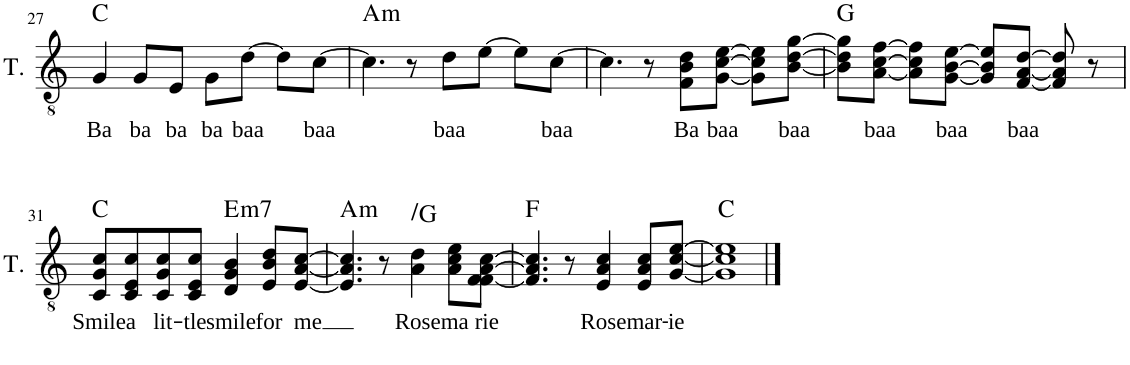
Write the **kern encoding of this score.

**kern	**text	**harte
*part1	*part1	*part1
*staff1	*staff1	*
*I"Tenor	*	*
*I'T.	*	*
!!LO:PB:g=z
*clefGv2	*	*
*k[]	*	*
*M4/4	*	*
=27	=27	=27
!	!LO:LY:b	!
4G/	Ba	C:maj
!	!LO:LY:b	!
8G/L	ba	.
!	!LO:LY:b	!
8E/J	ba	.
!	!LO:LY:b	!
8G\L	ba	.
!	!LO:LY:b	!
[8d\J	baa	.
8d\L]	.	.
!	!LO:LY:b	!
[8c\J	baa	.
=28	=28	=28
!	!	!LO:H:kt=m
4.c\]	.	A:min
8r	.	.
!	!LO:LY:b	!
8d\L	baa	.
[8e\J	.	.
8e\L]	.	.
!	!LO:LY:b	!
[8c\J	baa	.
=29	=29	=29
4.c\]	.	.
8r	.	.
!	!LO:LY:b	!
8F\ 8B\ 8d\L	Ba	.
!	!LO:LY:b	!
[8G\ [8c\ [8e\J	baa	.
8G\] 8c\] 8e\]L	.	.
!	!LO:LY:b	!
[8B\ [8d\ [8g\J	baa	.
=30	=30	=30
8B\] 8d\] 8g\]L	.	G:maj
!	!LO:LY:b	!
[8A\ [8c\ [8f\J	baa	.
8A\] 8c\] 8f\]L	.	.
!	!LO:LY:b	!
[8G\ [8B\ [8e\J	-baa	.
8G/] 8B/] 8e/]L	.	.
!	!LO:LY:b	!
[8F/ [8A/ [8d/J	baa	.
8F/] 8A/] 8d/]	.	.
8r	.	.
!!LO:LB:g=z
=31	=31	=31
!	!LO:LY:b	!
8C/ 8G/ 8c/L	Smile	C:maj
!	!LO:LY:b	!
8C/ 8E/ 8c/	a	.
!	!LO:LY:b	!
8C/ 8G/ 8c/	lit-	.
!	!LO:LY:b	!
8C/ 8E/ 8c/J	-tle	.
!	!LO:LY:b	!LO:H:kt=m7
4D/ 4G/ 4B/	smile	E:min7
!	!LO:LY:b	!
8E/ 8B/ 8d/L	for	.
!	!LO:LY:b	!
[8E/ [8A/ [8c/J	me	.
=32	=32	=32
!	!	!LO:H:kt=m
4.E/] 4.A/] 4.c/]	.	A:min
8r	.	.
!	!LO:LY:b	!LO:H:kt=N.C.
4A\ 4d\	Rose-	N
!	!LO:LY:b	!
8A\ 8c\ 8e\L	-ma	.
!	!LO:LY:b	!
8F\ [8F\ [8A\ [8c\J	rie	.
=33	=33	=33
4.F/] 4.A/] 4.c/]	.	F:maj
8r	.	.
!	!LO:LY:b	!
4E/ 4A/ 4c/	Rose-	.
!	!LO:LY:b	!
8E/ 8A/ 8c/L	-mar-	.
!	!LO:LY:b	!
[8G/ [8c/ [8e/J	-ie	.
=34	=34	=34
1G] 1c] 1e]	.	C:maj
==	==	==
*-	*-	*-
